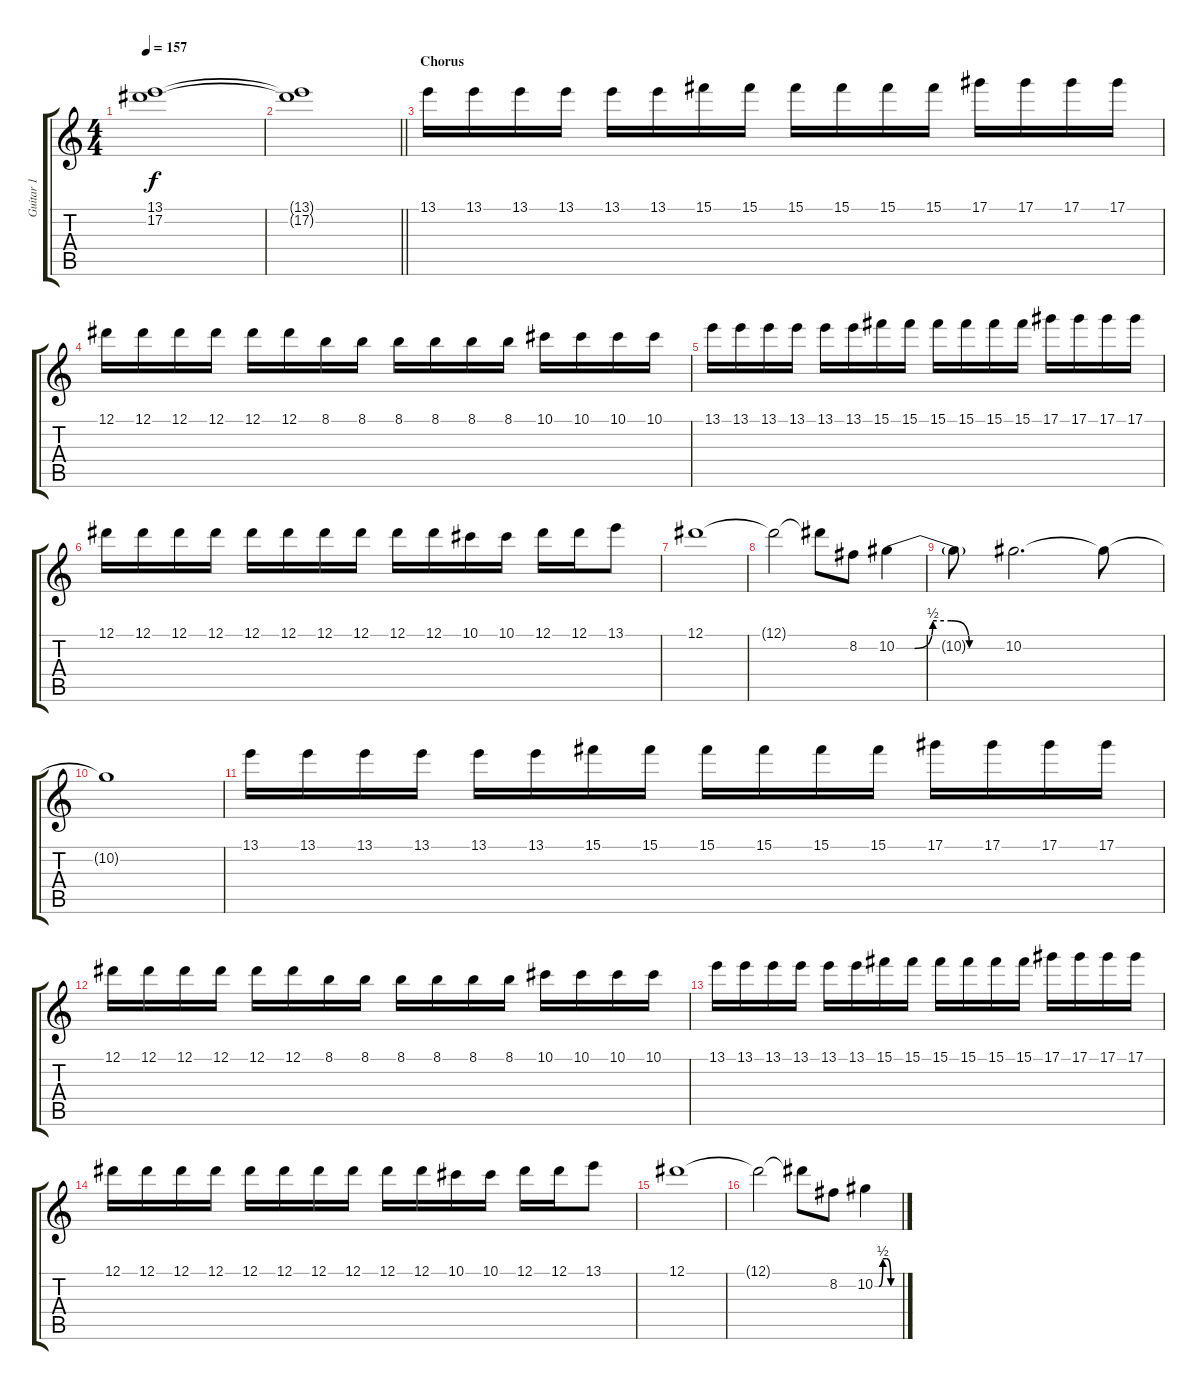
\track ("Guitar 1" "Guitar 1") {instrument distortionguitar}
\staff {score tabs}
\tuning (Eb4 Bb3 Gb3 Db3 Ab2 Db2) {hide}
\ts (4 4)
\tempo 157
\clef g2
\ks c
(13.1{t} 17.2{t}).1{dy f} |
\barLineRight lightlight
(13.1{t} 17.2{t}).1 |
\section ("" "Chorus")
13.1.16 13.1.16 13.1.16 13.1.16 13.1.16 13.1.16 15.1.16 15.1.16 15.1.16 15.1.16 15.1.16 15.1.16 17.1.16 17.1.16 17.1.16 17.1.16 |
12.1.16 12.1.16 12.1.16 12.1.16 12.1.16 12.1.16 8.1.16 8.1.16 8.1.16 8.1.16 8.1.16 8.1.16 10.1.16 10.1.16 10.1.16 10.1.16 |
13.1.16 13.1.16 13.1.16 13.1.16 13.1.16 13.1.16 15.1.16 15.1.16 15.1.16 15.1.16 15.1.16 15.1.16 17.1.16 17.1.16 17.1.16 17.1.16 |
12.1.16 12.1.16 12.1.16 12.1.16 12.1.16 12.1.16 12.1.16 12.1.16 12.1.16 12.1.16 10.1.16 10.1.16 12.1.16 12.1.16 13.1.8 |
12.1.1 |
12.1{t}.2 12.1{t}.8 8.2.8 10.2{be (custom 0 0 10 0 20 2 30 2 40 0 60 0)}.4 |
10.2{t}.8 10.2.2{d} 10.2{t}.8 |
10.2{t}.1 |
13.1.16 13.1.16 13.1.16 13.1.16 13.1.16 13.1.16 15.1.16 15.1.16 15.1.16 15.1.16 15.1.16 15.1.16 17.1.16 17.1.16 17.1.16 17.1.16 |
12.1.16 12.1.16 12.1.16 12.1.16 12.1.16 12.1.16 8.1.16 8.1.16 8.1.16 8.1.16 8.1.16 8.1.16 10.1.16 10.1.16 10.1.16 10.1.16 |
13.1.16 13.1.16 13.1.16 13.1.16 13.1.16 13.1.16 15.1.16 15.1.16 15.1.16 15.1.16 15.1.16 15.1.16 17.1.16 17.1.16 17.1.16 17.1.16 |
12.1.16 12.1.16 12.1.16 12.1.16 12.1.16 12.1.16 12.1.16 12.1.16 12.1.16 12.1.16 10.1.16 10.1.16 12.1.16 12.1.16 13.1.8 |
12.1.1 |
12.1{t}.2 12.1{t}.8 8.2.8 10.2{be (custom 0 0 10 0 20 2 30 2 40 0 60 0)}.4
